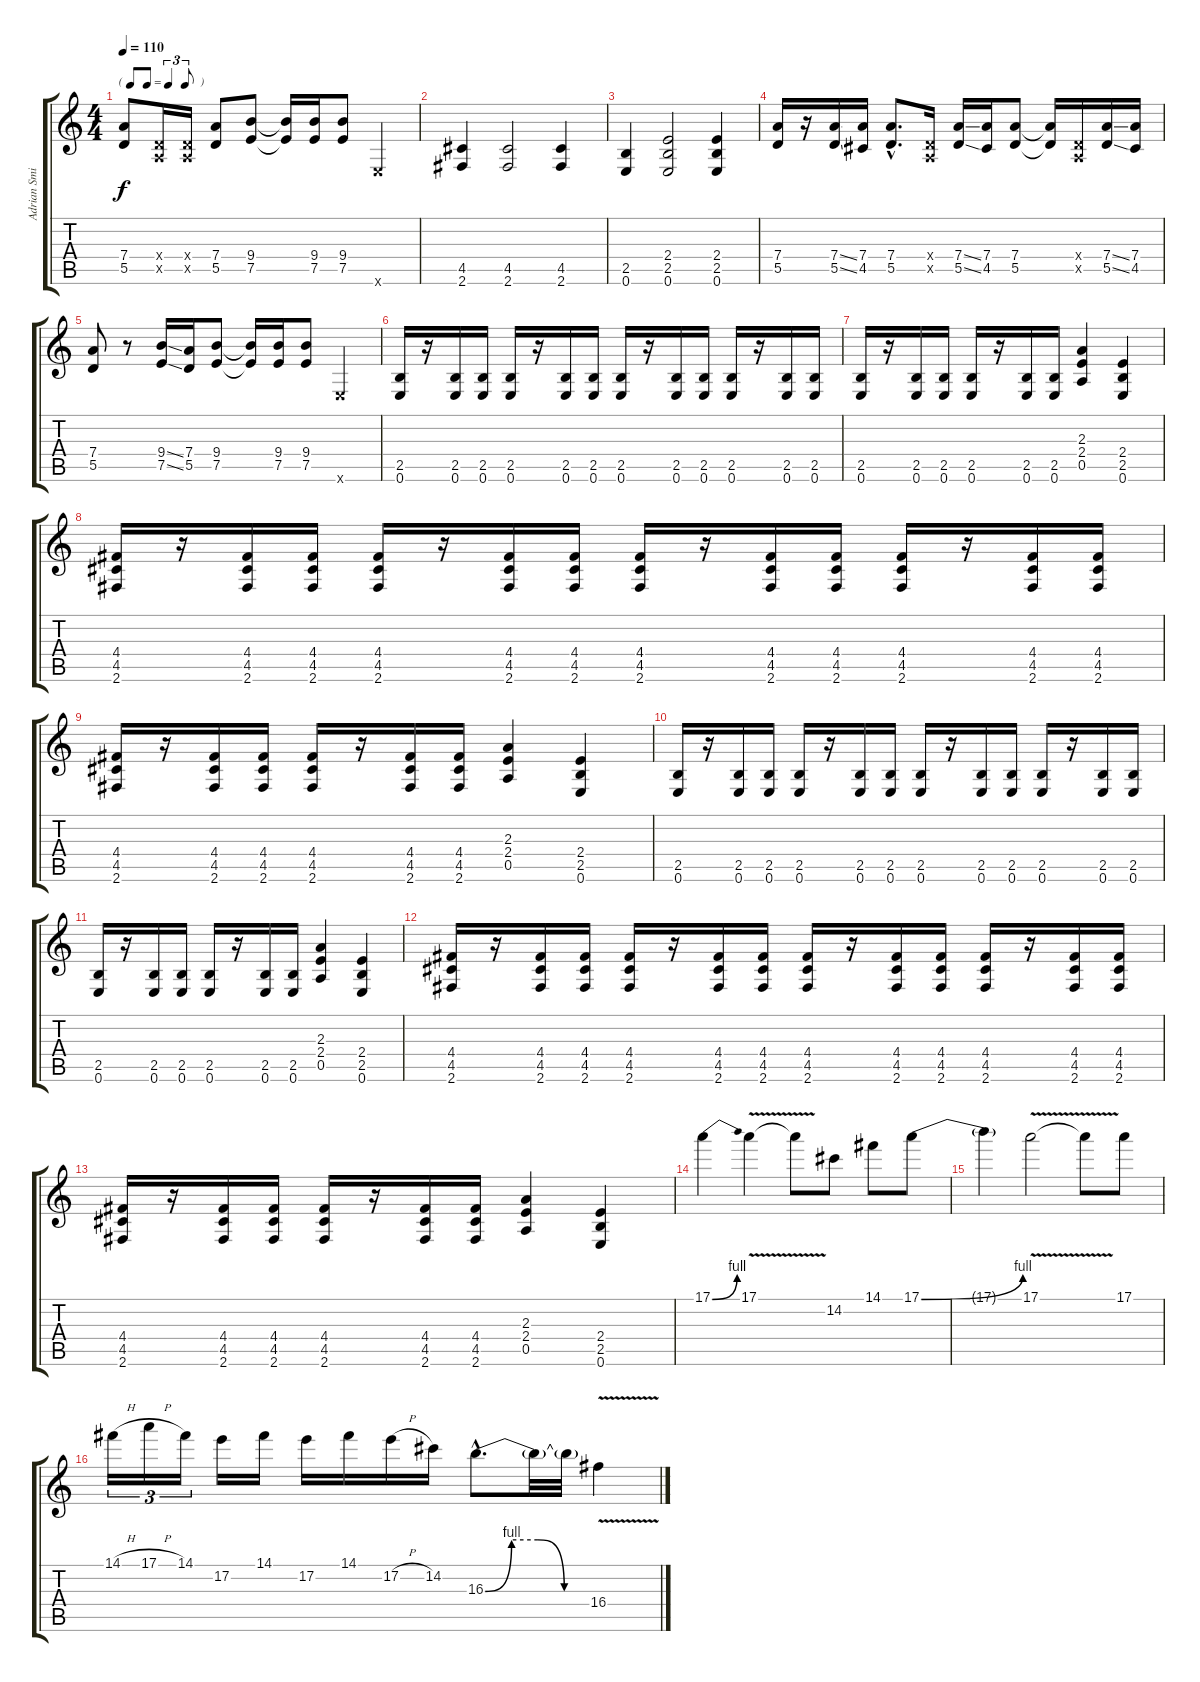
\track ("Adrian Smith" "Adrian Smi") {instrument overdrivenguitar}
\staff {score tabs}
\tuning (E4 B3 G3 D3 A2 E2) {hide}
\ts (4 4)
\tf triplet8th
\tempo 110
\clef g2
\ks c
(7.4 5.5).8{dy f} (0.4{x} 0.5{x}).16 (0.4{x} 0.5{x}).16 (7.4 5.5).8 (9.4 7.5).8 (9.4{t} 7.5{t}).16 (9.4 7.5).16 (9.4 7.5).8 0.6{x}.4 |
(4.5 2.6).4 (4.5 2.6).2 (4.5 2.6).4 |
(2.5 0.6).4 (2.4 2.5 0.6).2 (2.4 2.5 0.6).4 |
(7.4 5.5).16 r.16 (7.4{ss} 5.5{ss}).16 (7.4 4.5).16 (7.4{hac} 5.5{hac}).8{d} (0.4{x} 0.5{x}).16 (7.4{ss} 5.5{ss}).16 (7.4 4.5).16 (7.4 5.5).8 (7.4{t} 5.5{t}).16 (0.4{x} 0.5{x}).16 (7.4{ss} 5.5{ss}).16 (7.4 4.5).16 |
(7.4 5.5).8 r.8 (9.4{ss} 7.5{ss}).16 (7.4 5.5).16 (9.4 7.5).8 (9.4{t} 7.5{t}).16 (9.4 7.5).16 (9.4 7.5).8 0.6{x}.4 |
(2.5 0.6).16 r.16 (2.5 0.6).16 (2.5 0.6).16 (2.5 0.6).16 r.16 (2.5 0.6).16 (2.5 0.6).16 (2.5 0.6).16 r.16 (2.5 0.6).16 (2.5 0.6).16 (2.5 0.6).16 r.16 (2.5 0.6).16 (2.5 0.6).16 |
(2.5 0.6).16 r.16 (2.5 0.6).16 (2.5 0.6).16 (2.5 0.6).16 r.16 (2.5 0.6).16 (2.5 0.6).16 (2.3 2.4 0.5).4 (2.4 2.5 0.6).4 |
(4.4 4.5 2.6).16 r.16 (4.4 4.5 2.6).16 (4.4 4.5 2.6).16 (4.4 4.5 2.6).16 r.16 (4.4 4.5 2.6).16 (4.4 4.5 2.6).16 (4.4 4.5 2.6).16 r.16 (4.4 4.5 2.6).16 (4.4 4.5 2.6).16 (4.4 4.5 2.6).16 r.16 (4.4 4.5 2.6).16 (4.4 4.5 2.6).16 |
(4.4 4.5 2.6).16 r.16 (4.4 4.5 2.6).16 (4.4 4.5 2.6).16 (4.4 4.5 2.6).16 r.16 (4.4 4.5 2.6).16 (4.4 4.5 2.6).16 (2.3 2.4 0.5).4 (2.4 2.5 0.6).4 |
(2.5 0.6).16 r.16 (2.5 0.6).16 (2.5 0.6).16 (2.5 0.6).16 r.16 (2.5 0.6).16 (2.5 0.6).16 (2.5 0.6).16 r.16 (2.5 0.6).16 (2.5 0.6).16 (2.5 0.6).16 r.16 (2.5 0.6).16 (2.5 0.6).16 |
(2.5 0.6).16 r.16 (2.5 0.6).16 (2.5 0.6).16 (2.5 0.6).16 r.16 (2.5 0.6).16 (2.5 0.6).16 (2.3 2.4 0.5).4 (2.4 2.5 0.6).4 |
(4.4 4.5 2.6).16 r.16 (4.4 4.5 2.6).16 (4.4 4.5 2.6).16 (4.4 4.5 2.6).16 r.16 (4.4 4.5 2.6).16 (4.4 4.5 2.6).16 (4.4 4.5 2.6).16 r.16 (4.4 4.5 2.6).16 (4.4 4.5 2.6).16 (4.4 4.5 2.6).16 r.16 (4.4 4.5 2.6).16 (4.4 4.5 2.6).16 |
(4.4 4.5 2.6).16 r.16 (4.4 4.5 2.6).16 (4.4 4.5 2.6).16 (4.4 4.5 2.6).16 r.16 (4.4 4.5 2.6).16 (4.4 4.5 2.6).16 (2.3 2.4 0.5).4 (2.4 2.5 0.6).4 |
17.1{be (bend 0 0 60 4)}.4{volume 16 balance 8 instrument distortionguitar} 17.1{v}.4 17.1{t}.8 14.2.8 14.1.8 17.1{be (bend 0 0 60 4)}.8 |
17.1{t}.4 17.1{v}.2 17.1{t}.8 17.1.8 |
14.1{h}.16{tu (3 2)} 17.1{h}.16{tu (3 2)} 14.1.16{tu (3 2)} 17.2.16 14.1.16 17.2.16 14.1.16 17.2{h}.16 14.2.16 16.3{be (custom 0 0 15 4 30 4 45 0 60 0) hac}.8{d} 16.3{t}.32 16.3{t}.32 16.4{v}.4
